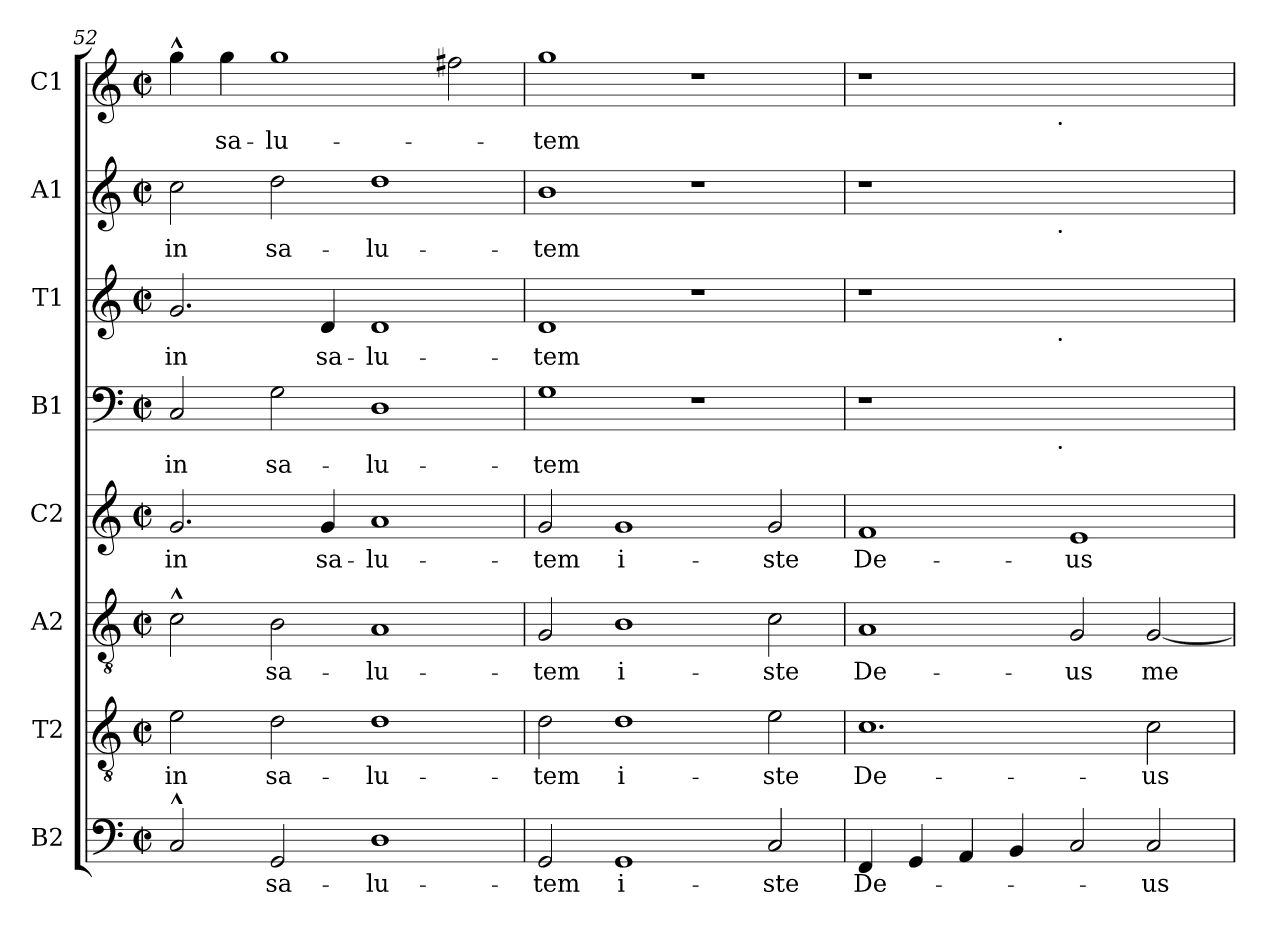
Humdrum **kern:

**kern	**text	**kern	**text	**kern	**text	**kern	**text	**kern	**text	**kern	**text	**kern	**text	**kern	**text
*part8	*part8	*part7	*part7	*part6	*part6	*part5	*part5	*part4	*part4	*part3	*part3	*part2	*part2	*part1	*part1
*staff8	*staff8	*staff7	*staff7	*staff6	*staff6	*staff5	*staff5	*staff4	*staff4	*staff3	*staff3	*staff2	*staff2	*staff1	*staff1
*I"B2	*	*I"T2	*	*I"A2	*	*I"C2	*	*I"B1	*	*I"T1	*	*I"A1	*	*I"C1	*
*I'B2	*	*I'T2	*	*I'A2	*	*I'C2	*	*I'B1	*	*I'T1	*	*I'A1	*	*I'C1	*
!!LO:LB:g=z
*clefF4	*	*clefGv2	*	*clefGv2	*	*clefG2	*	*clefF4	*	*clefG2	*	*clefG2	*	*clefG2	*
*k[]	*	*k[]	*	*k[]	*	*k[]	*	*k[]	*	*k[]	*	*k[]	*	*k[]	*
*C:	*	*C:	*	*C:	*	*C:	*	*C:	*	*C:	*	*C:	*	*C:	*
*M2/2	*	*M2/2	*	*M2/2	*	*M2/2	*	*M2/2	*	*M2/2	*	*M2/2	*	*M2/2	*
*met(c|)	*	*met(c|)	*	*met(c|)	*	*met(c|)	*	*met(c|)	*	*met(c|)	*	*met(c|)	*	*met(c|)	*
=52	=52	=52	=52	=52	=52	=52	=52	=52	=52	=52	=52	=52	=52	=52	=52
!	!	!	!LO:LY:b	!	!	!	!LO:LY:b	!	!LO:LY:b	!	!LO:LY:b	!	!LO:LY:b	!	!
2C^^</	.	2e\	in	2c^^>\	.	2.g/	in	2C/	in	2.g/	in	2cc\	in	4gg^^>\	.
!	!	!	!	!	!	!	!	!	!	!	!	!	!	!	!LO:LY:b
.	.	.	.	.	.	.	.	.	.	.	.	.	.	4gg\	sa-
!	!LO:LY:b	!	!LO:LY:b	!	!LO:LY:b	!	!	!	!LO:LY:b	!	!	!	!LO:LY:b	!	!LO:LY:b
2GG/	sa-	2d\	sa-	2B\	sa-	.	.	2G\	sa-	.	.	2dd\	sa-	1gg	-lu-
!	!	!	!	!	!	!	!LO:LY:b	!	!	!	!LO:LY:b	!	!	!	!
.	.	.	.	.	.	4g/	sa-	.	.	4d/	sa-	.	.	.	.
!	!LO:LY:b	!	!LO:LY:b	!	!LO:LY:b	!	!LO:LY:b	!	!LO:LY:b	!	!LO:LY:b	!	!LO:LY:b	!	!
1D	-lu-	1d	-lu-	1A	-lu-	1a	-lu-	1D	-lu-	1d	-lu-	1dd	-lu-	.	.
.	.	.	.	.	.	.	.	.	.	.	.	.	.	2ff#X\	.
=53	=53	=53	=53	=53	=53	=53	=53	=53	=53	=53	=53	=53	=53	=53	=53
!	!LO:LY:b	!	!LO:LY:b	!	!LO:LY:b	!	!LO:LY:b	!	!LO:LY:b	!	!LO:LY:b	!	!LO:LY:b	!	!LO:LY:b
2GG/	-tem	2d\	-tem	2G/	-tem	2g/	-tem	1G	-tem	1d	-tem	1b	-tem	1gg	-tem
!	!LO:LY:b	!	!LO:LY:b	!	!LO:LY:b	!	!LO:LY:b	!	!	!	!	!	!	!	!
1GG	i-	1d	i-	1B	i-	1g	i-	.	.	.	.	.	.	.	.
.	.	.	.	.	.	.	.	1r	.	1r	.	1r	.	1r	.
!	!LO:LY:b	!	!LO:LY:b	!	!LO:LY:b	!	!LO:LY:b	!	!	!	!	!	!	!	!
2C/	-ste	2e\	-ste	2c\	-ste	2g/	-ste	.	.	.	.	.	.	.	.
=54	=54	=54	=54	=54	=54	=54	=54	=54	=54	=54	=54	=54	=54	=54	=54
!	!LO:LY:b	!	!LO:LY:b	!	!LO:LY:b	!	!LO:LY:b	!	!	!	!	!	!	!	!
*	*	*	*	*	*	*	*	*^	*	*^	*	*^	*	*^	*
4FF/	De-	1.c	De-	1A	De-	1f	De-	1r	2ryy	.	1r	2ryy	.	1r	2ryy	.	1r	2ryy	.
4GG/	.	.	.	.	.	.	.	.	.	.	.	.	.	.	.	.	.	.	.
4AA/	.	.	.	.	.	.	.	.	4...ryy	.	.	4...ryy	.	.	4...ryy	.	.	4...ryy	.
4BB/	.	.	.	.	.	.	.	.	.	.	.	.	.	.	.	.	.	.	.
!	!	!	!	!	!	!	!	!	!	!	!	!	!	!	!	!	!	!LO:TX:b:t=.	!
!	!	!	!	!	!	!	!	!	!	!	!	!	!	!	!LO:TX:b:t=.	!	!	!	!
!	!	!	!	!	!	!	!	!	!	!	!	!LO:TX:b:t=.	!	!	!	!	!	!	!
!	!	!	!	!	!	!	!	!	!LO:TX:b:t=.	!	!	!	!	!	!	!	!	!	!
.	.	.	.	.	.	.	.	.	1ryy	.	.	1ryy	.	.	1ryy	.	.	1ryy	.
!	!	!	!	!	!LO:LY:b	!	!LO:LY:b	!	!	!	!	!	!	!	!	!	!	!	!
2C/	.	.	.	2G/	-us	1e	-us	1ryy	.	.	1ryy	.	.	1ryy	.	.	1ryy	.	.
!	!LO:LY:b	!	!LO:LY:b	!	!LO:LY:b	!	!	!	!	!	!	!	!	!	!	!	!	!	!
2C/	-us	2c\	-us	[<2G/	me-	.	.	.	.	.	.	.	.	.	.	.	.	.	.
.	.	.	.	.	.	.	.	.	32ryy	.	.	32ryy	.	.	32ryy	.	.	32ryy	.
*	*	*	*	*	*	*	*	*v	*v	*	*	*	*	*v	*v	*	*v	*v	*
*	*	*	*	*	*	*	*	*	*	*v	*v	*	*	*	*	*
=	=	=	=	=	=	=	=	=	=	=	=	=	=	=	=
*-	*-	*-	*-	*-	*-	*-	*-	*-	*-	*-	*-	*-	*-	*-	*-
